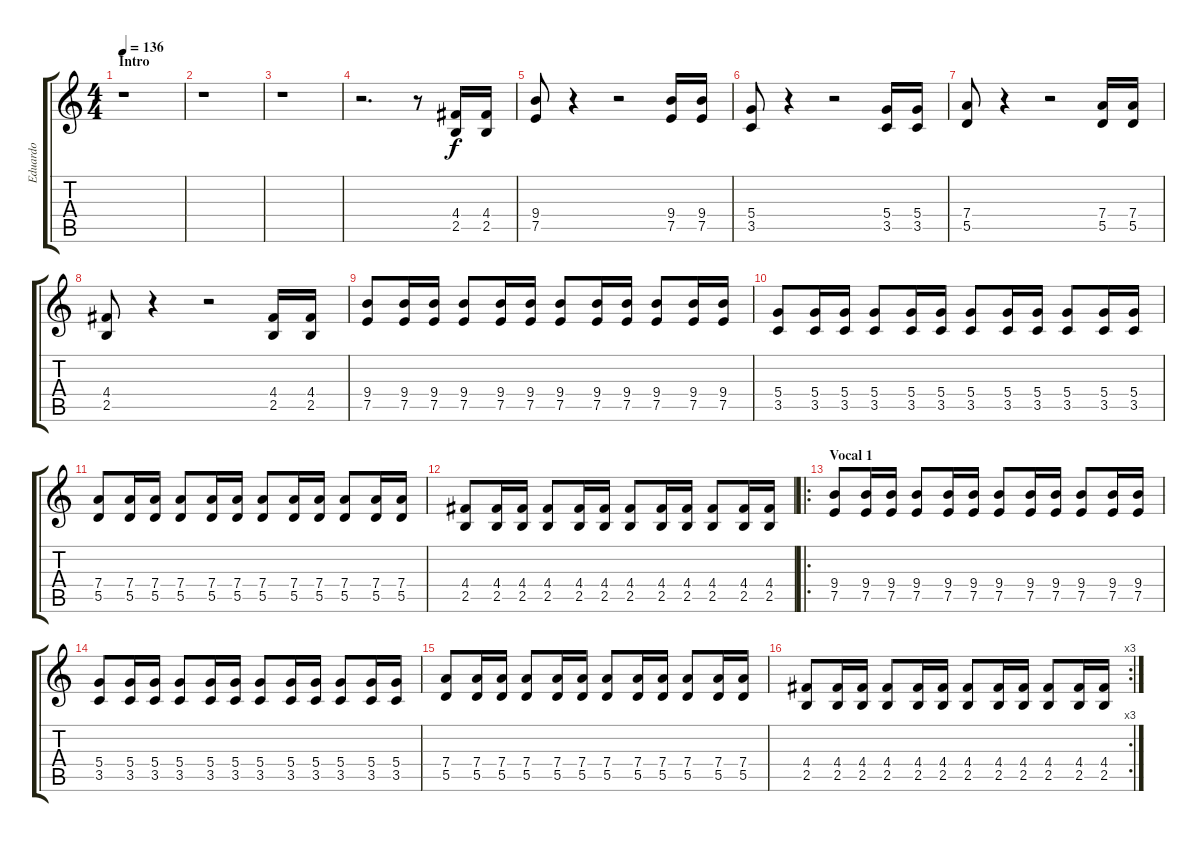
\track ("Eduardo" "Eduardo") {instrument distortionguitar}
\staff {score tabs}
\tuning (E4 B3 G3 D3 A2 E2) {hide}
\ts (4 4)
\section ("" "Intro")
\tempo 136
\clef g2
\ks c
r.1{dy f instrument distortionguitar} |
r.1 |
r.1 |
r.2{d} r.8 (4.4 2.5).16 (4.4 2.5).16 |
(9.4 7.5).8 r.4 r.2 (9.4 7.5).16 (9.4 7.5).16 |
(5.4 3.5).8 r.4 r.2 (5.4 3.5).16 (5.4 3.5).16 |
(7.4 5.5).8 r.4 r.2 (7.4 5.5).16 (7.4 5.5).16 |
(4.4 2.5).8 r.4 r.2 (4.4 2.5).16 (4.4 2.5).16 |
(9.4 7.5).8 (9.4 7.5).16 (9.4 7.5).16 (9.4 7.5).8 (9.4 7.5).16 (9.4 7.5).16 (9.4 7.5).8 (9.4 7.5).16 (9.4 7.5).16 (9.4 7.5).8 (9.4 7.5).16 (9.4 7.5).16 |
(5.4 3.5).8 (5.4 3.5).16 (5.4 3.5).16 (5.4 3.5).8 (5.4 3.5).16 (5.4 3.5).16 (5.4 3.5).8 (5.4 3.5).16 (5.4 3.5).16 (5.4 3.5).8 (5.4 3.5).16 (5.4 3.5).16 |
(7.4 5.5).8 (7.4 5.5).16 (7.4 5.5).16 (7.4 5.5).8 (7.4 5.5).16 (7.4 5.5).16 (7.4 5.5).8 (7.4 5.5).16 (7.4 5.5).16 (7.4 5.5).8 (7.4 5.5).16 (7.4 5.5).16 |
(4.4 2.5).8 (4.4 2.5).16 (4.4 2.5).16 (4.4 2.5).8 (4.4 2.5).16 (4.4 2.5).16 (4.4 2.5).8 (4.4 2.5).16 (4.4 2.5).16 (4.4 2.5).8 (4.4 2.5).16 (4.4 2.5).16 |
\ro
\section ("" "Vocal 1")
(9.4 7.5).8 (9.4 7.5).16 (9.4 7.5).16 (9.4 7.5).8 (9.4 7.5).16 (9.4 7.5).16 (9.4 7.5).8 (9.4 7.5).16 (9.4 7.5).16 (9.4 7.5).8 (9.4 7.5).16 (9.4 7.5).16 |
(5.4 3.5).8 (5.4 3.5).16 (5.4 3.5).16 (5.4 3.5).8 (5.4 3.5).16 (5.4 3.5).16 (5.4 3.5).8 (5.4 3.5).16 (5.4 3.5).16 (5.4 3.5).8 (5.4 3.5).16 (5.4 3.5).16 |
(7.4 5.5).8 (7.4 5.5).16 (7.4 5.5).16 (7.4 5.5).8 (7.4 5.5).16 (7.4 5.5).16 (7.4 5.5).8 (7.4 5.5).16 (7.4 5.5).16 (7.4 5.5).8 (7.4 5.5).16 (7.4 5.5).16 |
\rc 3
(4.4 2.5).8 (4.4 2.5).16 (4.4 2.5).16 (4.4 2.5).8 (4.4 2.5).16 (4.4 2.5).16 (4.4 2.5).8 (4.4 2.5).16 (4.4 2.5).16 (4.4 2.5).8 (4.4 2.5).16 (4.4 2.5).16
